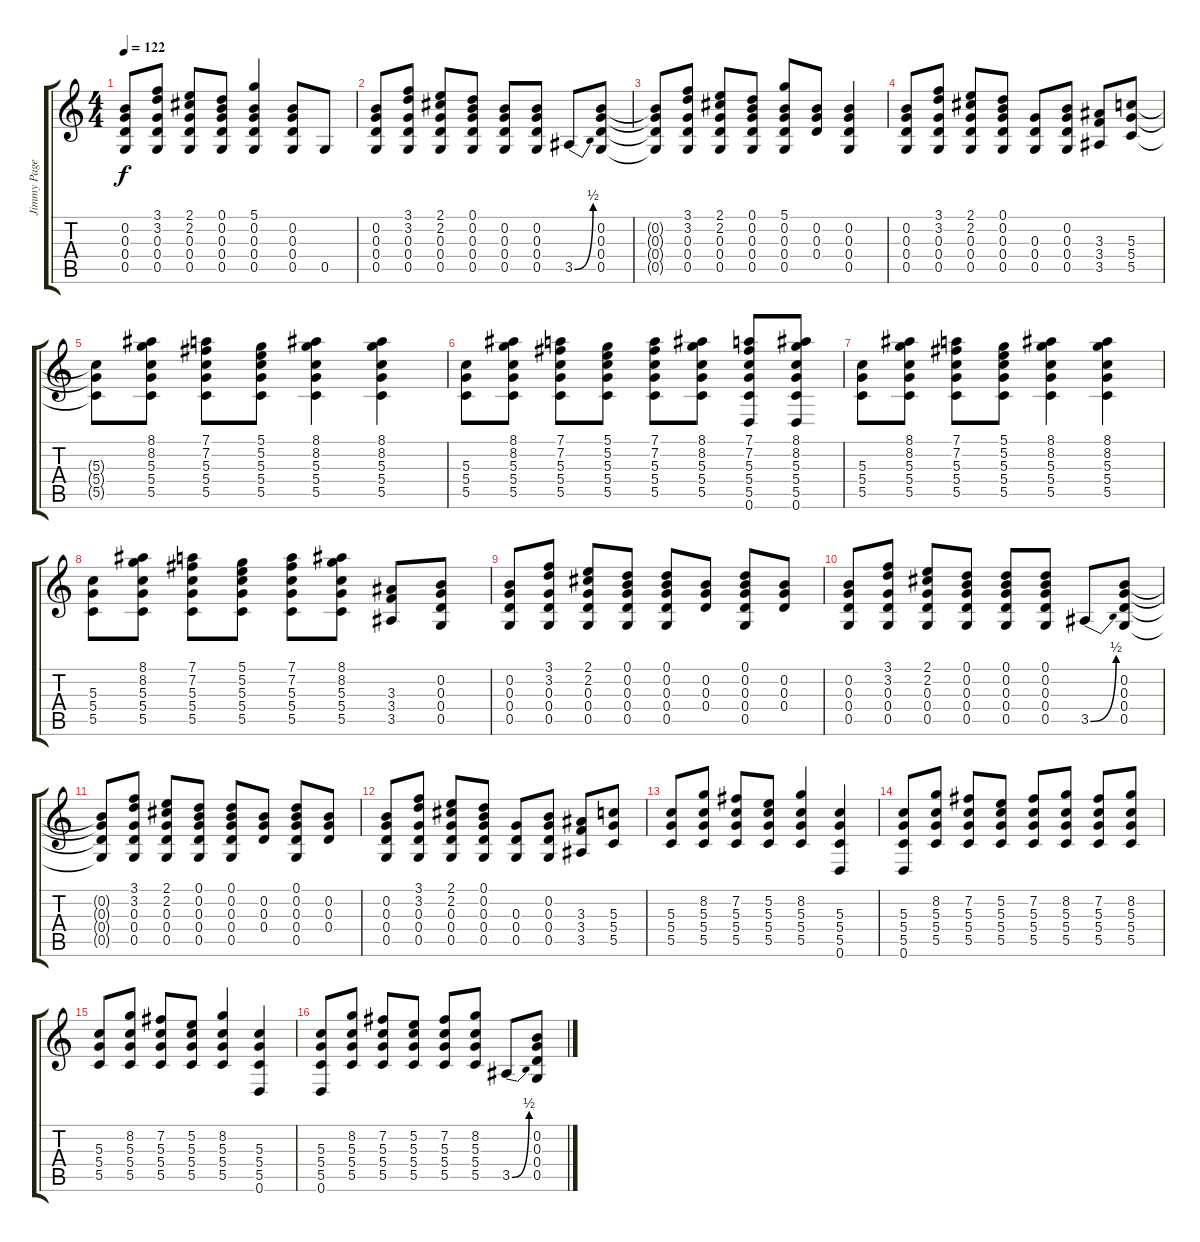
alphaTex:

\track ("Jimmy Page" "Jimmy Page") {instrument acousticguitarsteel}
\staff {score tabs}
\tuning (D4 B3 G3 D3 G2 D2) {hide}
\ts (4 4)
\tempo 122
\clef g2
\ks c
(0.2{t} 0.3{t} 0.4{t} 0.5{t}).8{dy f} (3.1 3.2 0.3 0.4 0.5).8 (2.1 2.2 0.3 0.4 0.5).8 (0.1 0.2 0.3 0.4 0.5).8 (5.1 0.2 0.3 0.4 0.5).4 (0.2 0.3 0.4 0.5).8 0.5.8 |
(0.2 0.3 0.4 0.5).8 (3.1 3.2 0.3 0.4 0.5).8 (2.1 2.2 0.3 0.4 0.5).8 (0.1 0.2 0.3 0.4 0.5).8 (0.2 0.3 0.4 0.5).8 (0.2 0.3 0.4 0.5).8 3.5{be (bend 0 0 60 2)}.8 (0.2 0.3 0.4 0.5).8 |
(0.2{t} 0.3{t} 0.4{t} 0.5{t}).8 (3.1 3.2 0.3 0.4 0.5).8 (2.1 2.2 0.3 0.4 0.5).8 (0.1 0.2 0.3 0.4 0.5).8 (5.1 0.2 0.3 0.4 0.5).8 (0.2 0.3 0.4).8 (0.2 0.3 0.4 0.5).4 |
(0.2 0.3 0.4 0.5).8 (3.1 3.2 0.3 0.4 0.5).8 (2.1 2.2 0.3 0.4 0.5).8 (0.1 0.2 0.3 0.4 0.5).8 (0.3 0.4 0.5).8 (0.2 0.3 0.4 0.5).8 (3.3 3.4 3.5).8 (5.3 5.4 5.5).8 |
(5.3{t} 5.4{t} 5.5{t}).8 (8.1 8.2 5.3 5.4 5.5).8 (7.1 7.2 5.3 5.4 5.5).8 (5.1 5.2 5.3 5.4 5.5).8 (8.1 8.2 5.3 5.4 5.5).4 (8.1 8.2 5.3 5.4 5.5).4 |
(5.3 5.4 5.5).8 (8.1 8.2 5.3 5.4 5.5).8 (7.1 7.2 5.3 5.4 5.5).8 (5.1 5.2 5.3 5.4 5.5).8 (7.1 7.2 5.3 5.4 5.5).8 (8.1 8.2 5.3 5.4 5.5).8 (7.1 7.2 5.3 5.4 5.5 0.6).8 (8.1 8.2 5.3 5.4 5.5 0.6).8 |
(5.3 5.4 5.5).8 (8.1 8.2 5.3 5.4 5.5).8 (7.1 7.2 5.3 5.4 5.5).8 (5.1 5.2 5.3 5.4 5.5).8 (8.1 8.2 5.3 5.4 5.5).4 (8.1 8.2 5.3 5.4 5.5).4 |
(5.3 5.4 5.5).8 (8.1 8.2 5.3 5.4 5.5).8 (7.1 7.2 5.3 5.4 5.5).8 (5.1 5.2 5.3 5.4 5.5).8 (7.1 7.2 5.3 5.4 5.5).8 (8.1 8.2 5.3 5.4 5.5).8 (3.3 3.4 3.5).8 (0.2 0.3 0.4 0.5).8 |
(0.2 0.3 0.4 0.5).8 (3.1 3.2 0.3 0.4 0.5).8 (2.1 2.2 0.3 0.4 0.5).8 (0.1 0.2 0.3 0.4 0.5).8 (0.1 0.2 0.3 0.4 0.5).8 (0.2 0.3 0.4).8 (0.1 0.2 0.3 0.4 0.5).8 (0.2 0.3 0.4).8 |
(0.2 0.3 0.4 0.5).8 (3.1 3.2 0.3 0.4 0.5).8 (2.1 2.2 0.3 0.4 0.5).8 (0.1 0.2 0.3 0.4 0.5).8 (0.1 0.2 0.3 0.4 0.5).8 (0.1 0.2 0.3 0.4 0.5).8 3.5{be (bend 0 0 60 2)}.8 (0.2 0.3 0.4 0.5).8 |
(0.2{t} 0.3{t} 0.4{t} 0.5{t}).8 (3.1 3.2 0.3 0.4 0.5).8 (2.1 2.2 0.3 0.4 0.5).8 (0.1 0.2 0.3 0.4 0.5).8 (0.1 0.2 0.3 0.4 0.5).8 (0.2 0.3 0.4).8 (0.1 0.2 0.3 0.4 0.5).8 (0.2 0.3 0.4).8 |
(0.2 0.3 0.4 0.5).8 (3.1 3.2 0.3 0.4 0.5).8 (2.1 2.2 0.3 0.4 0.5).8 (0.1 0.2 0.3 0.4 0.5).8 (0.3 0.4 0.5).8 (0.2 0.3 0.4 0.5).8 (3.3 3.4 3.5).8 (5.3 5.4 5.5).8 |
(5.3 5.4 5.5).8 (8.2 5.3 5.4 5.5).8 (7.2 5.3 5.4 5.5).8 (5.2 5.3 5.4 5.5).8 (8.2 5.3 5.4 5.5).4 (5.3 5.4 5.5 0.6).4 |
(5.3 5.4 5.5 0.6).8 (8.2 5.3 5.4 5.5).8 (7.2 5.3 5.4 5.5).8 (5.2 5.3 5.4 5.5).8 (7.2 5.3 5.4 5.5).8 (8.2 5.3 5.4 5.5).8 (7.2 5.3 5.4 5.5).8 (8.2 5.3 5.4 5.5).8 |
(5.3 5.4 5.5).8 (8.2 5.3 5.4 5.5).8 (7.2 5.3 5.4 5.5).8 (5.2 5.3 5.4 5.5).8 (8.2 5.3 5.4 5.5).4 (5.3 5.4 5.5 0.6).4 |
(5.3 5.4 5.5 0.6).8 (8.2 5.3 5.4 5.5).8 (7.2 5.3 5.4 5.5).8 (5.2 5.3 5.4 5.5).8 (7.2 5.3 5.4 5.5).8 (8.2 5.3 5.4 5.5).8 3.5{be (bend 0 0 60 2)}.8 (0.2 0.3 0.4 0.5).8
